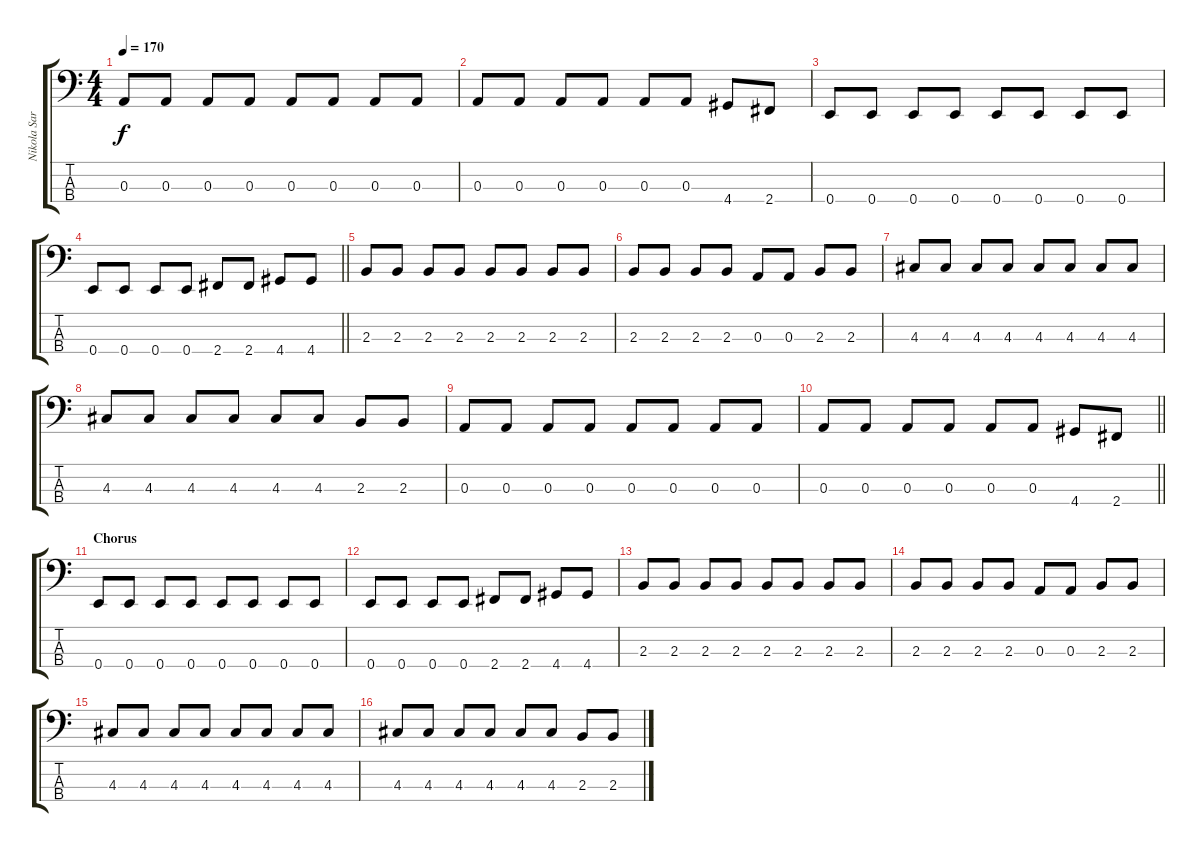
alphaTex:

\track ("Nikola Sarcevic - Bass" "Nikola Sar") {instrument electricbassfinger}
\staff {score tabs}
\tuning (G2 D2 A1 E1) {hide}
\ts (4 4)
\tempo 170
\clef f4
\ks c
0.3.8{dy f} 0.3.8 0.3.8 0.3.8 0.3.8 0.3.8 0.3.8 0.3.8 |
0.3.8 0.3.8 0.3.8 0.3.8 0.3.8 0.3.8 4.4.8 2.4.8 |
0.4.8 0.4.8 0.4.8 0.4.8 0.4.8 0.4.8 0.4.8 0.4.8 |
\barLineRight lightlight
0.4.8 0.4.8 0.4.8 0.4.8 2.4.8 2.4.8 4.4.8 4.4.8 |
2.3.8 2.3.8 2.3.8 2.3.8 2.3.8 2.3.8 2.3.8 2.3.8 |
2.3.8 2.3.8 2.3.8 2.3.8 0.3.8 0.3.8 2.3.8 2.3.8 |
4.3.8 4.3.8 4.3.8 4.3.8 4.3.8 4.3.8 4.3.8 4.3.8 |
4.3.8 4.3.8 4.3.8 4.3.8 4.3.8 4.3.8 2.3.8 2.3.8 |
0.3.8 0.3.8 0.3.8 0.3.8 0.3.8 0.3.8 0.3.8 0.3.8 |
\barLineRight lightlight
0.3.8 0.3.8 0.3.8 0.3.8 0.3.8 0.3.8 4.4.8 2.4.8 |
\section ("" "Chorus")
0.4.8 0.4.8 0.4.8 0.4.8 0.4.8 0.4.8 0.4.8 0.4.8 |
0.4.8 0.4.8 0.4.8 0.4.8 2.4.8 2.4.8 4.4.8 4.4.8 |
2.3.8 2.3.8 2.3.8 2.3.8 2.3.8 2.3.8 2.3.8 2.3.8 |
2.3.8 2.3.8 2.3.8 2.3.8 0.3.8 0.3.8 2.3.8 2.3.8 |
4.3.8 4.3.8 4.3.8 4.3.8 4.3.8 4.3.8 4.3.8 4.3.8 |
4.3.8 4.3.8 4.3.8 4.3.8 4.3.8 4.3.8 2.3.8 2.3.8
